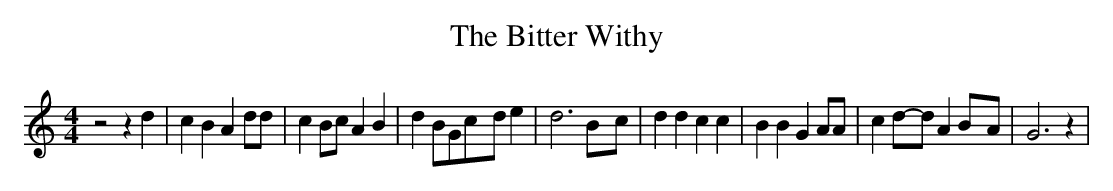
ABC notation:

X:1
T:The Bitter Withy
M:4/4
L:1/4
K:C
 z2 z d| c B A d/2d/2| c B/2c/2 A B| d B/2G/2c/2-d/2 e| d3B/2-c/2|\
 d d c c| B B G A/2A/2| cd/2-d/2 AB/2-A/2| G3 z|
